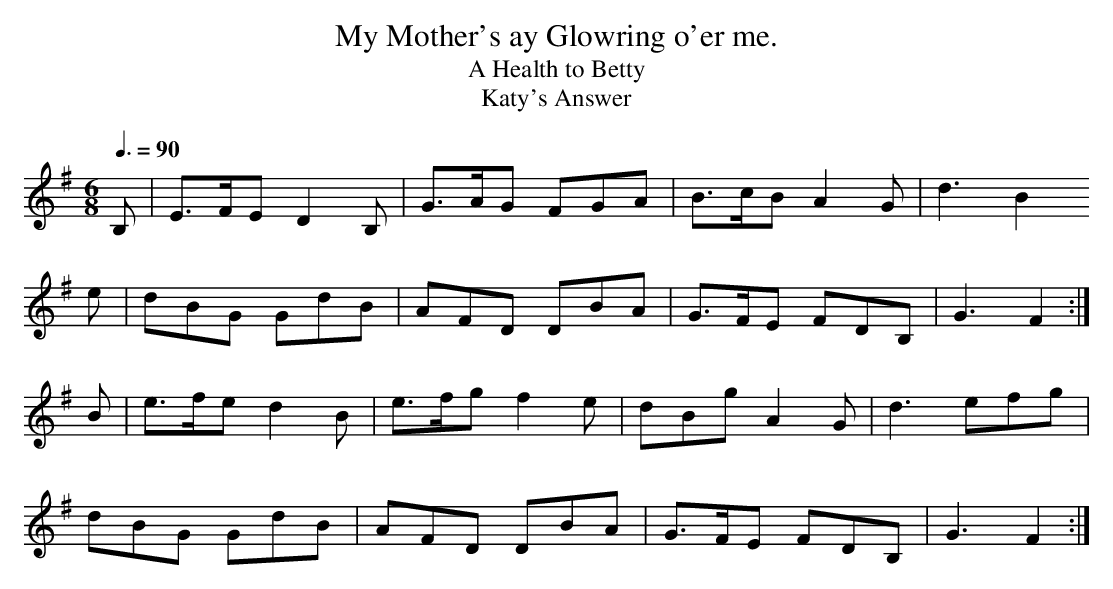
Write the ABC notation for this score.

X:1
T:My Mother's ay Glowring o'er me.
T:A Health to Betty
T:Katy's Answer
M:6/8
L:1/8
Q:3/8=90
K:E minor
B,|E>FE D2B,|G>AG FGA|B>cB A2G |d3 B2
e |dBG  GdB |AFD  DBA|G>FE FDB,|G3 F2:|
B |e>fe d2B |e>fg f2e|dBg  A2G |d3 efg|
   dBG  GdB |AFD  DBA|G>FE FDB,|G3 F2:|
